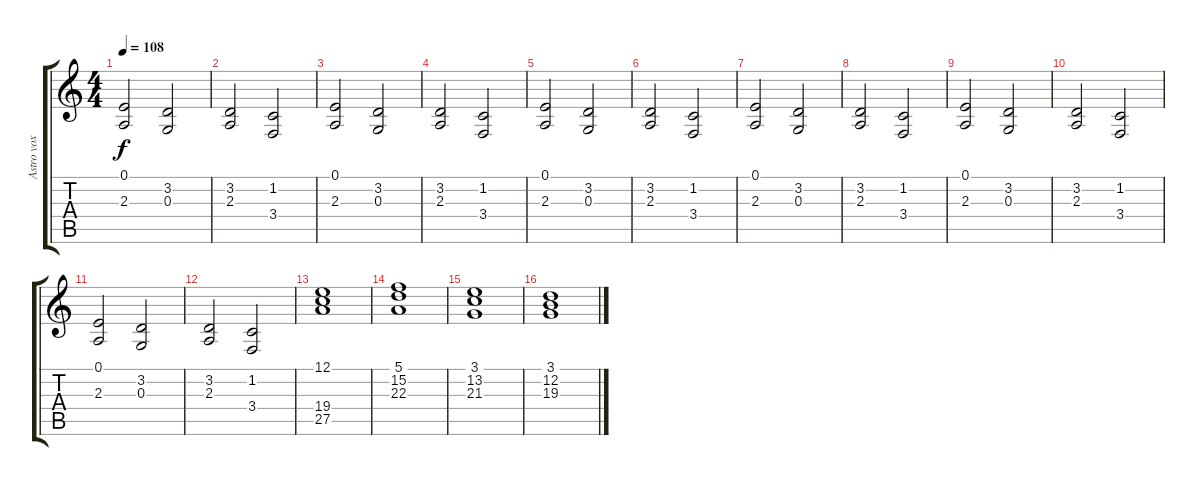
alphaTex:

\track ("Astro vox" "Astro vox") {instrument violin}
\staff {score tabs}
\tuning (E4 B3 G3 D3 A2 E2) {hide}
\ts (4 4)
\tempo 108
\clef g2
\ks c
(0.1 2.3).2{dy f} (3.2 0.3).2 |
(3.2 2.3).2 (1.2 3.4).2 |
(0.1 2.3).2 (3.2 0.3).2 |
(3.2 2.3).2 (1.2 3.4).2 |
(0.1 2.3).2 (3.2 0.3).2 |
(3.2 2.3).2 (1.2 3.4).2 |
(0.1 2.3).2 (3.2 0.3).2 |
(3.2 2.3).2 (1.2 3.4).2 |
(0.1 2.3).2 (3.2 0.3).2 |
(3.2 2.3).2 (1.2 3.4).2 |
(0.1 2.3).2 (3.2 0.3).2 |
(3.2 2.3).2 (1.2 3.4).2 |
(12.1 19.4 27.5).1 |
(5.1 15.2 22.3).1 |
(3.1 13.2 21.3).1 |
(3.1 12.2 19.3).1
